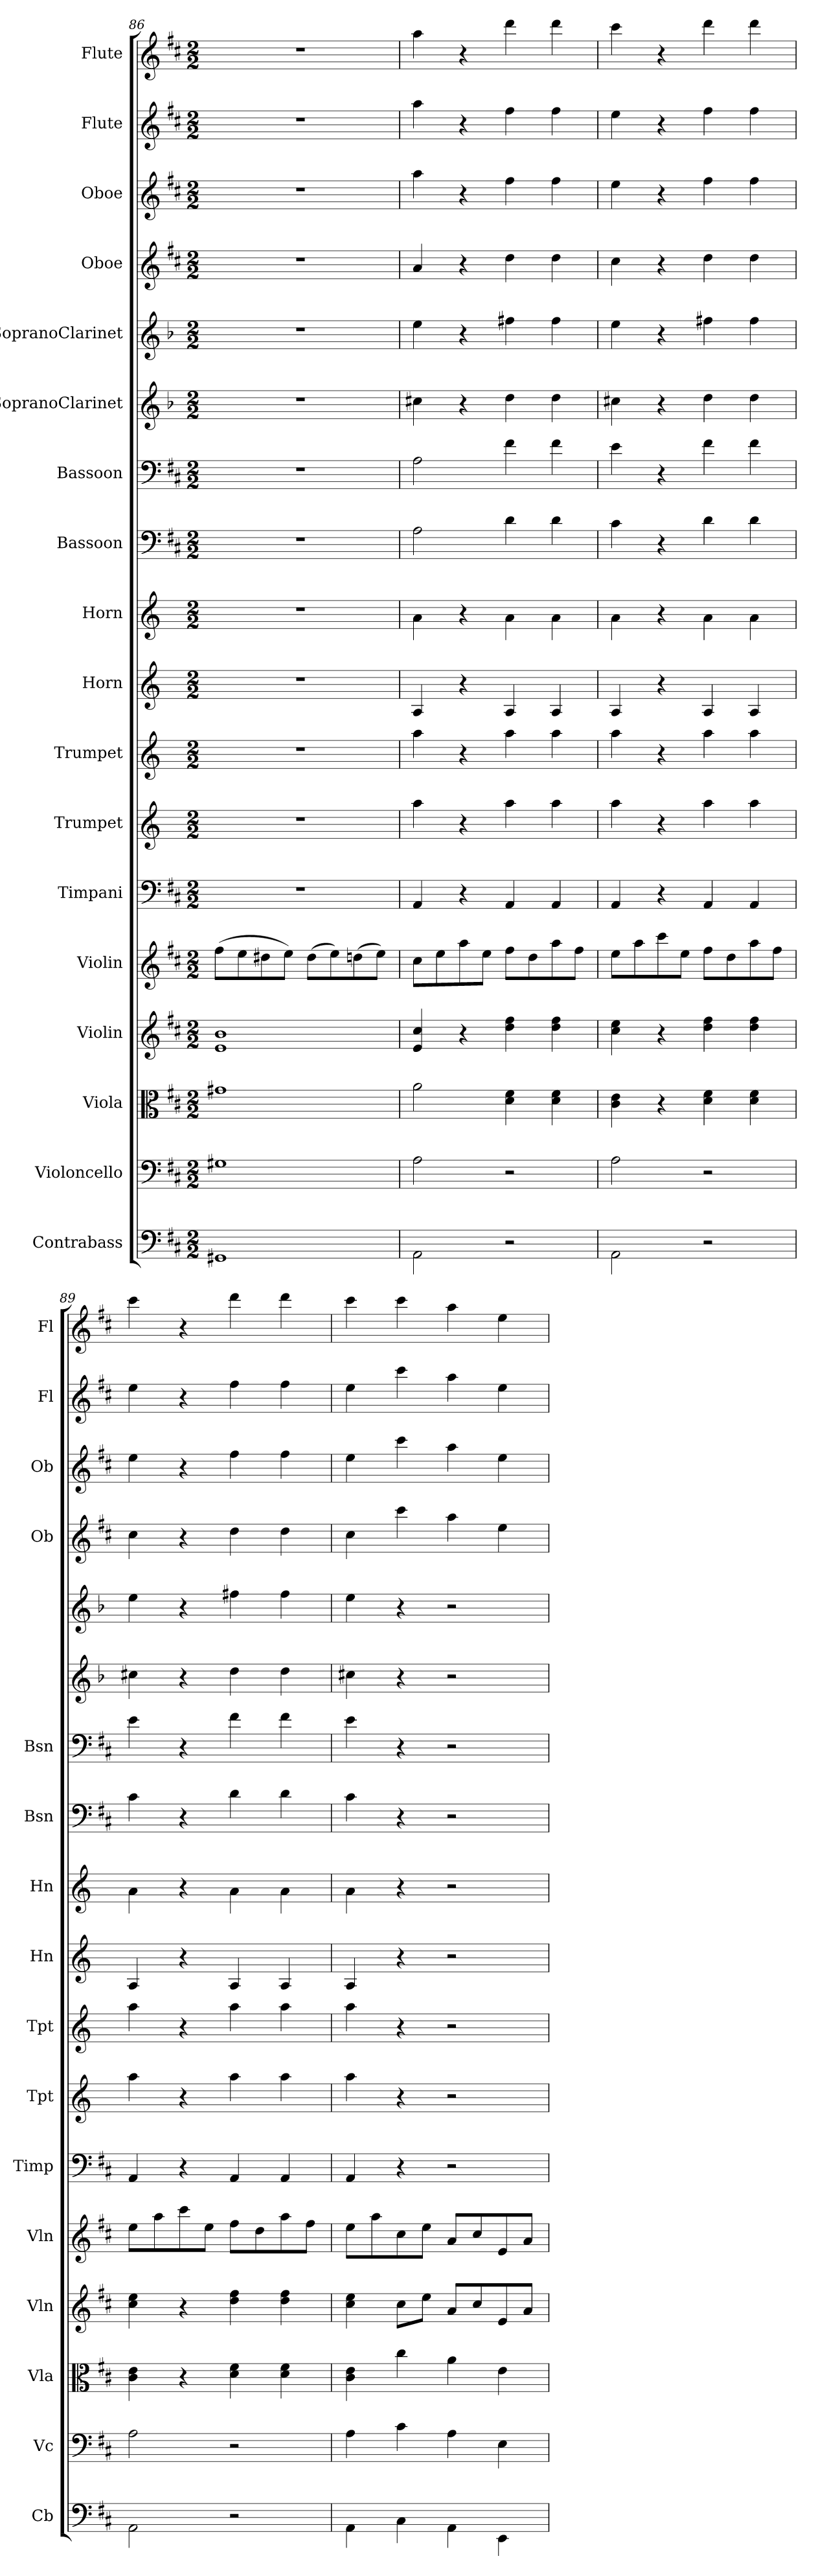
**kern	**kern	**kern	**kern	**kern	**kern	**kern	**kern	**kern	**kern	**kern	**kern	**kern	**kern	**kern	**kern	**kern	**kern
*part18	*part17	*part16	*part15	*part14	*part13	*part12	*part11	*part10	*part9	*part8	*part7	*part6	*part5	*part4	*part3	*part2	*part1
*staff18	*staff17	*staff16	*staff15	*staff14	*staff13	*staff12	*staff11	*staff10	*staff9	*staff8	*staff7	*staff6	*staff5	*staff4	*staff3	*staff2	*staff1
*I"Contrabass	*I"Violoncello	*I"Viola	*I"Violin	*I"Violin	*I"Timpani	*I"Trumpet	*I"Trumpet	*I"Horn	*I"Horn	*I"Bassoon	*I"Bassoon	*I"SopranoClarinet	*I"SopranoClarinet	*I"Oboe	*I"Oboe	*I"Flute	*I"Flute
*I'Cb	*I'Vc	*I'Vla	*I'Vln	*I'Vln	*I'Timp	*I'Tpt	*I'Tpt	*I'Hn	*I'Hn	*I'Bsn	*I'Bsn	*	*	*I'Ob	*I'Ob	*I'Fl	*I'Fl
*clefF4	*clefF4	*clefC3	*clefG2	*clefG2	*clefF4	*clefG2	*clefG2	*clefG2	*clefG2	*clefF4	*clefF4	*clefG2	*clefG2	*clefG2	*clefG2	*clefG2	*clefG2
*k[f#c#]	*k[f#c#]	*k[f#c#]	*k[f#c#]	*k[f#c#]	*k[f#c#]	*k[]	*k[]	*k[]	*k[]	*k[f#c#]	*k[f#c#]	*k[b-]	*k[b-]	*k[f#c#]	*k[f#c#]	*k[f#c#]	*k[f#c#]
*M2/2	*M2/2	*M2/2	*M2/2	*M2/2	*M2/2	*M2/2	*M2/2	*M2/2	*M2/2	*M2/2	*M2/2	*M2/2	*M2/2	*M2/2	*M2/2	*M2/2	*M2/2
=86	=86	=86	=86	=86	=86	=86	=86	=86	=86	=86	=86	=86	=86	=86	=86	=86	=86
1GG#X\	1G#X\	1g#X\	1e/ 1b/	(8ff#\L	1r	1r	1r	1r	1r	1r	1r	1r	1r	1r	1r	1r	1r
.	.	.	.	8ee\	.	.	.	.	.	.	.	.	.	.	.	.	.
.	.	.	.	8dd#X\	.	.	.	.	.	.	.	.	.	.	.	.	.
.	.	.	.	8ee\J)	.	.	.	.	.	.	.	.	.	.	.	.	.
.	.	.	.	(8dd#\L	.	.	.	.	.	.	.	.	.	.	.	.	.
.	.	.	.	8ee\)	.	.	.	.	.	.	.	.	.	.	.	.	.
.	.	.	.	(8ddn\	.	.	.	.	.	.	.	.	.	.	.	.	.
.	.	.	.	8ee\J)	.	.	.	.	.	.	.	.	.	.	.	.	.
=87	=87	=87	=87	=87	=87	=87	=87	=87	=87	=87	=87	=87	=87	=87	=87	=87	=87
2AA\	2A\	2a\	4e/ 4cc#/	8cc#\L	4AA/	4aa\	4aa\	4A/	4a\	2A\	2A\	4cc#X\	4ee\	4a/	4aa\	4aa\	4aa\
.	.	.	.	8ee\	.	.	.	.	.	.	.	.	.	.	.	.	.
.	.	.	4r	8aa\	4r	4r	4r	4r	4r	.	.	4r	4r	4r	4r	4r	4r
.	.	.	.	8ee\J	.	.	.	.	.	.	.	.	.	.	.	.	.
2r	2r	4d\ 4f#\	4dd\ 4ff#\	8ff#\L	4AA/	4aa\	4aa\	4A/	4a\	4d\	4f#\	4dd\	4ff#X\	4dd\	4ff#\	4ff#\	4ddd\
.	.	.	.	8dd\	.	.	.	.	.	.	.	.	.	.	.	.	.
.	.	4d\ 4f#\	4dd\ 4ff#\	8aa\	4AA/	4aa\	4aa\	4A/	4a\	4d\	4f#\	4dd\	4ff#\	4dd\	4ff#\	4ff#\	4ddd\
.	.	.	.	8ff#\J	.	.	.	.	.	.	.	.	.	.	.	.	.
=88	=88	=88	=88	=88	=88	=88	=88	=88	=88	=88	=88	=88	=88	=88	=88	=88	=88
2AA\	2A\	4c#\ 4e\	4cc#\ 4ee\	8ee\L	4AA/	4aa\	4aa\	4A/	4a\	4c#\	4e\	4cc#X\	4ee\	4cc#\	4ee\	4ee\	4ccc#\
.	.	.	.	8aa\	.	.	.	.	.	.	.	.	.	.	.	.	.
.	.	4r	4r	8ccc#\	4r	4r	4r	4r	4r	4r	4r	4r	4r	4r	4r	4r	4r
.	.	.	.	8ee\J	.	.	.	.	.	.	.	.	.	.	.	.	.
2r	2r	4d\ 4f#\	4dd\ 4ff#\	8ff#\L	4AA/	4aa\	4aa\	4A/	4a\	4d\	4f#\	4dd\	4ff#X\	4dd\	4ff#\	4ff#\	4ddd\
.	.	.	.	8dd\	.	.	.	.	.	.	.	.	.	.	.	.	.
.	.	4d\ 4f#\	4dd\ 4ff#\	8aa\	4AA/	4aa\	4aa\	4A/	4a\	4d\	4f#\	4dd\	4ff#\	4dd\	4ff#\	4ff#\	4ddd\
.	.	.	.	8ff#\J	.	.	.	.	.	.	.	.	.	.	.	.	.
=89	=89	=89	=89	=89	=89	=89	=89	=89	=89	=89	=89	=89	=89	=89	=89	=89	=89
2AA\	2A\	4c#\ 4e\	4cc#\ 4ee\	8ee\L	4AA/	4aa\	4aa\	4A/	4a\	4c#\	4e\	4cc#X\	4ee\	4cc#\	4ee\	4ee\	4ccc#\
.	.	.	.	8aa\	.	.	.	.	.	.	.	.	.	.	.	.	.
.	.	4r	4r	8ccc#\	4r	4r	4r	4r	4r	4r	4r	4r	4r	4r	4r	4r	4r
.	.	.	.	8ee\J	.	.	.	.	.	.	.	.	.	.	.	.	.
2r	2r	4d\ 4f#\	4dd\ 4ff#\	8ff#\L	4AA/	4aa\	4aa\	4A/	4a\	4d\	4f#\	4dd\	4ff#X\	4dd\	4ff#\	4ff#\	4ddd\
.	.	.	.	8dd\	.	.	.	.	.	.	.	.	.	.	.	.	.
.	.	4d\ 4f#\	4dd\ 4ff#\	8aa\	4AA/	4aa\	4aa\	4A/	4a\	4d\	4f#\	4dd\	4ff#\	4dd\	4ff#\	4ff#\	4ddd\
.	.	.	.	8ff#\J	.	.	.	.	.	.	.	.	.	.	.	.	.
=90	=90	=90	=90	=90	=90	=90	=90	=90	=90	=90	=90	=90	=90	=90	=90	=90	=90
4AA\	4A\	4c#\ 4e\	4cc#\ 4ee\	8ee\L	4AA/	4aa\	4aa\	4A/	4a\	4c#\	4e\	4cc#X\	4ee\	4cc#\	4ee\	4ee\	4ccc#\
.	.	.	.	8aa\	.	.	.	.	.	.	.	.	.	.	.	.	.
4C#\	4c#\	4cc#\	8cc#\L	8cc#\	4r	4r	4r	4r	4r	4r	4r	4r	4r	4ccc#\	4ccc#\	4ccc#\	4ccc#\
.	.	.	8ee\J	8ee\J	.	.	.	.	.	.	.	.	.	.	.	.	.
4AA\	4A\	4a\	8a/L	8a/L	2r	2r	2r	2r	2r	2r	2r	2r	2r	4aa\	4aa\	4aa\	4aa\
.	.	.	8cc#/	8cc#/	.	.	.	.	.	.	.	.	.	.	.	.	.
4EE\	4E\	4e\	8e/	8e/	.	.	.	.	.	.	.	.	.	4ee\	4ee\	4ee\	4ee\
.	.	.	8a/J	8a/J	.	.	.	.	.	.	.	.	.	.	.	.	.
=	=	=	=	=	=	=	=	=	=	=	=	=	=	=	=	=	=
*-	*-	*-	*-	*-	*-	*-	*-	*-	*-	*-	*-	*-	*-	*-	*-	*-	*-
